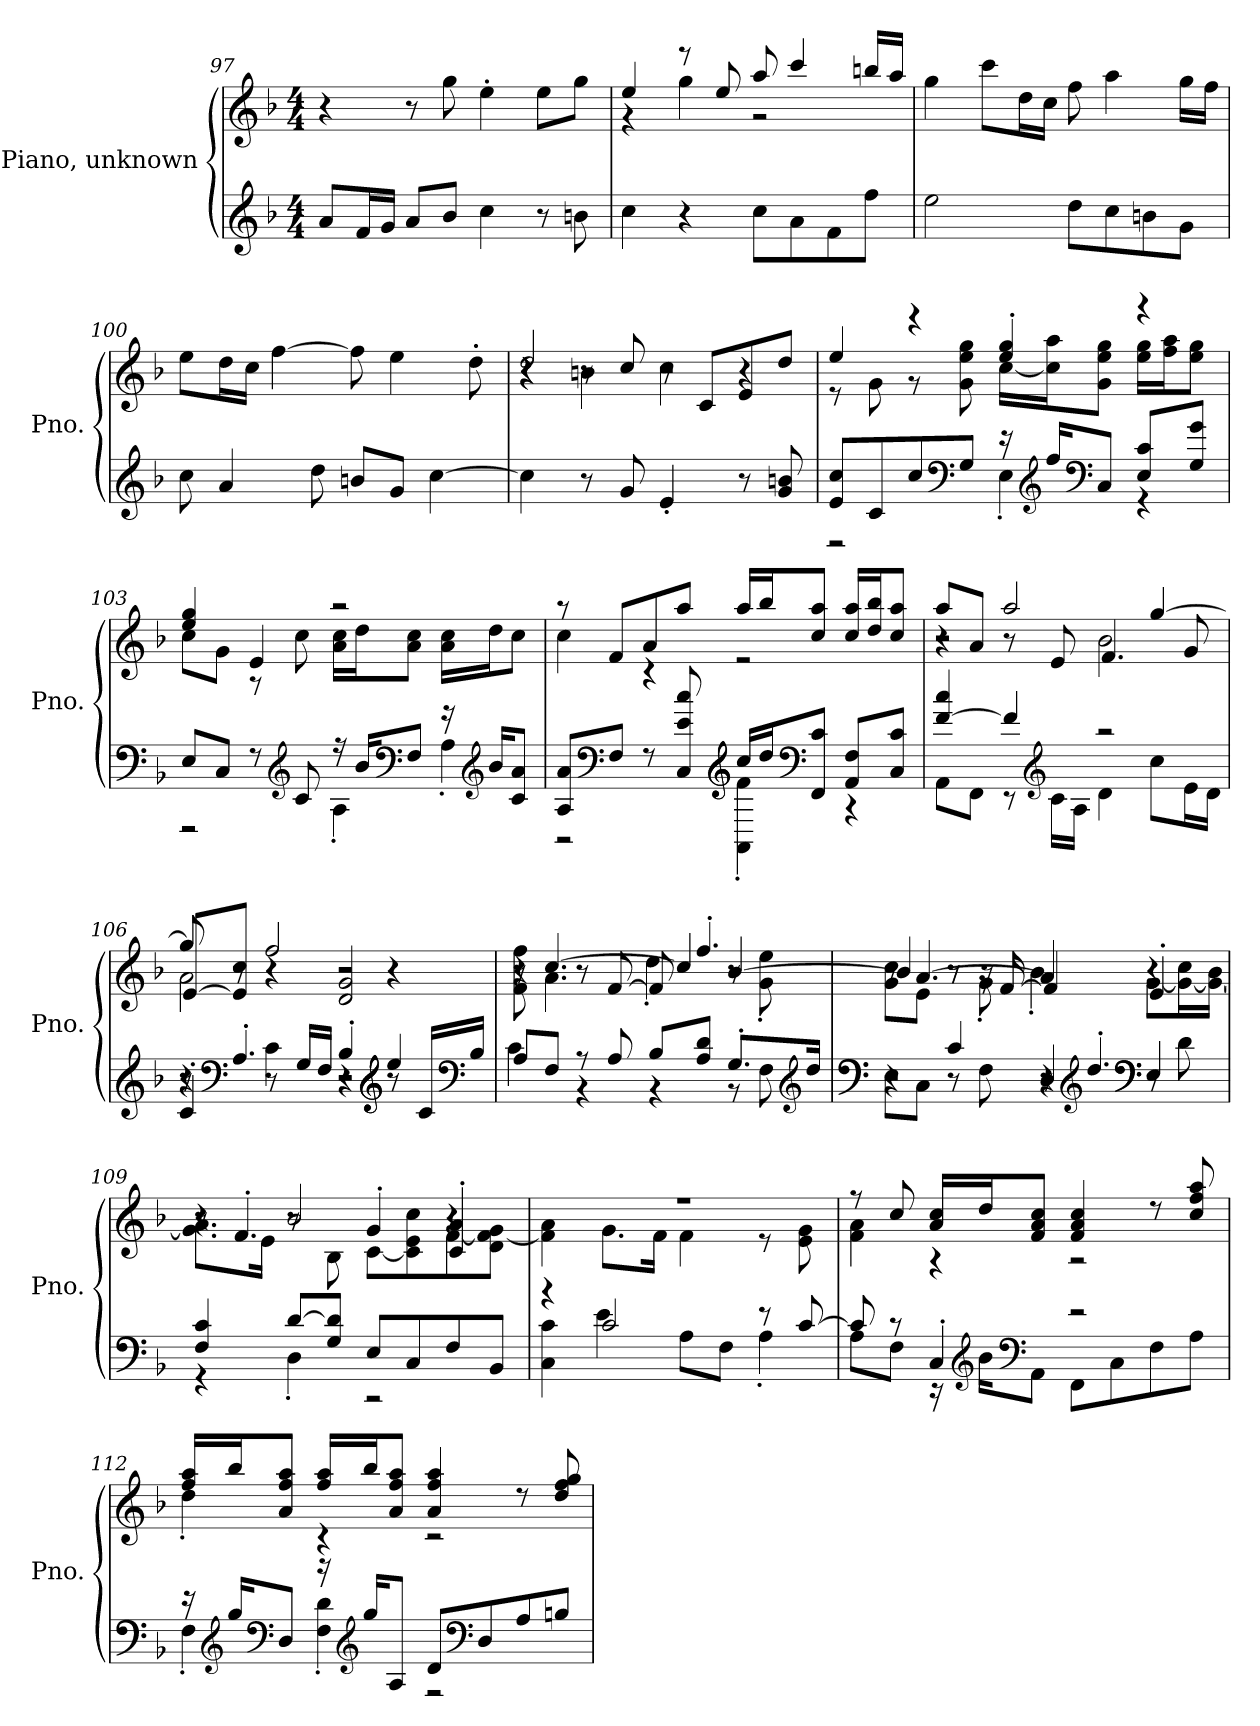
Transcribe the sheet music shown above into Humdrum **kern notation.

**kern	**kern
*part1	*part1
*staff2	*staff1
*I"Piano, unknown	*
*I'Pno.	*
!!LO:LB:g=z
*clefG2	*clefG2
*k[b-]	*k[b-]
*M4/4	*M4/4
=97	=97
8a/L	4r
16f/L	.
16g/JJ	.
8a/L	8r
8b-/J	8gg\
4cc\	4ee'\
8r	8ee\L
8bn\	8gg\J
=98	=98
*	*^
4cc\	4ee/	4r
4r	8r	4gg\
.	8ee/	.
8cc\L	8aa/	2r
8a\	4ccc/	.
8f\	.	.
8ff\J	16bbn/LL	.
.	16aa/JJ	.
*	*v	*v
=99	=99
2ee\	4gg\
.	8ccc\L
.	16dd\L
.	16cc\JJ
8dd\L	8ff\
8cc\	4aa\
8bn\	.
8g\J	16gg\LL
.	16ff\JJ
=100	=100
8cc\	8ee\L
4a/	16dd\L
.	16cc\JJ
.	[4ff\
8dd\	.
8bn/L	8ff\]
8g/J	4ee\
[4cc\	.
.	8dd'\
!!LO:LB:g=z
=101	=101
*	*^
*	*	*^
4cc\]	2dd/	4r	4r
8r	.	4bn\	8r
8g/	.	.	8cc/
4e'/	2r	4cc\	8r
.	.	.	8c/L
8r	.	4r	8e/
8g/ 8bn/	.	.	8dd/J
*	*	*v	*v
=102	=102	=102
*^	*	*
8e/ 8cc/L	2r	4ee/	8r
8c/	.	.	8g\
8cc/	.	4r	8r
*clefF4	*	*	*
8G/J	.	.	8g\ 8ee\ 8gg\
16r	4E'\	4ee/' 4gg/'	[16cc\LL
*clefG2	*	*	*
16ff/KL	.	.	16cc\] 16aa\J
*clefF4	*	*	*
8C/J	.	.	8g\ 8ee\ 8gg\J
8E/ 8c/L	4r	4r	16ee\ 16gg\LL
.	.	.	16ff\ 16aa\J
8G/ 8g/J	.	.	8ee\ 8gg\J
=103	=103	=103	=103
8E/L	2r	4ee/ 4gg/	8cc\L
8C/J	.	.	8g\J
8r	.	4e/	8r
*clefG2	*	*	*
8c/	.	.	8cc\
16r	4A'\	2r	16a\ 16cc\LL
16b-/KL	.	.	16dd\J
*clefF4	*	*	*
8F/J	.	.	8a\ 8cc\J
16r	4A'\	.	16a\ 16cc\LL
*clefG2	*	*	*
16b-/KL	.	.	16dd\J
8c/ 8a/J	.	.	8cc\J
!!LO:LB:g=z	!!
=104	=104	=104	=104
8A/ 8a/L	2r	8r	4cc\
*clefF4	*	*	*
8F/J	.	8f/L	.
8r	.	8a/	4r
8C/ 8e/ 8cc/	.	8aa/J	.
*clefG2	*	*	*
16cc/LL	4AA\' 4f\'	16aa/LL	2r
16dd/J	.	16bb-/J	.
*clefF4	*	*	*
8FF/ 8c/J	.	8cc/ 8aa/J	.
8AA/ 8F/L	4r	16cc/ 16aa/LL	.
.	.	16dd/ 16bb-/J	.
8C/ 8c/J	.	8cc/ 8aa/J	.
=105	=105	=105	=105
*	*	*	*^
[4f/ 4cc/	8AA\L	4r	2r	8aa/L
.	8FF\J	.	.	8a/J
4f/]	8r	2aa/	.	8r
*clefG2	*	*	*	*
.	16c\LL	.	.	8e/
.	16A\JJ	.	.	.
2r	4d\	.	2b-\	4.f/
.	8cc\L	[4gg/	.	.
.	16e\L	.	.	8g/
.	16d\JJ	.	.	.
!!LO:LB:g=z	!!	!!
=106	=106	=106	=106	=106
*	*^	*	*	*
8r	4r	4c'/	8gg/]	2a\	[8e/L
*clefF4	*	*	*	*	*
4.A'/	.	.	8r	.	8e/] 8cc/J
.	4c\	8r	2ff/	.	4r
.	.	16G/LL	.	.	.
.	.	16F/JJ	.	.	.
4r	2r	4B-'/	.	2r	2d/ 2g/
*clefG2	*	*	*	*	*
4ee/	.	8r	4r	.	.
.	.	16c/LL	.	.	.
*clefF4	*	*	*	*	*
.	.	16B-/JJ	.	.	.
*	*v	*v	*	*	*
=107	=107	=107	=107	=107
8A/L	4c\	4r	8f\ 8ff\	8r
8F/J	.	.	4.a\	[4.cc/
8r	4r	8r	.	.
8A/	.	[8f/	.	.
8B-/L	4r	8f/]	4dd'\	4cc/]
8A/ 8d/J	.	4.ff'/	.	.
8.G'/L	8r	.	8r	[4b-/
.	8F\	.	8g\' 8ee\'	.
*clefG2	*	*	*	*
16dd/Jk	.	.	.	.
*v	*v	*	*	*
!!LO:LB:g=z	!!	!!
=108	=108	=108	=108
*clefF4	*	*	*
*^	*	*	*
*	*^	*	*	*
2r	8E\L	4r	8r	8g\ 8cc\L	4b-/]
.	8C\J	.	[4.a/	8e\J	.
.	8r	4c/	.	8r	8r
.	8F\	.	.	8g'\	16r
.	.	.	.	.	[16f/
8r	4r	4D/	4a/]	4b-'\	4f/]
*clefG2	*	*	*	*	*
4.dd'/	.	.	.	.	.
*clefF4	*	*	*	*	*
.	8r	4E/	4r	[8g\L	4e'/
.	8d\	.	.	16g\_ 16cc\L	.
.	.	.	.	16g\_ 16b-\JJ	.
*	*v	*v	*	*	*
=109	=109	=109	=109	=109
4F/ 4c/	4r	4r	8.g\] 8.a\L	8r
.	.	.	.	4.f'/
.	.	.	16e\Jk	.
[8d/L	4D'\	2b-/	8r	.
8G/ 8d/]J	.	.	8B-\	.
8E/L	2r	.	[8c\L	4g'/
8C/	.	.	8c\] 8e\ 8cc\	.
8F/	.	4r	[8f\	4c/' 4a/'
8BB-/J	.	.	8d\ 8f\_ 8g\J	.
*	*	*	*v	*v
=110	=110	=110	=110
4r	4C\ 4c\	1r	4f\] 4a\
2c/	4e\	.	8.g\L
.	.	.	16f\Jk
.	8A\L	.	4f\
.	8F\J	.	.
8r	4A'\	.	8r
[8c/	.	.	8e\ 8g\
!!LO:PB:g=z	!!
=111	=111	=111	=111
8c/]	8A\L	8r	4f\ 4a\
8r	8F\J	8cc/	.
4C'/	16r	16a/ 16cc/LL	4r
*clefG2	*	*	*
.	16b-\KL	16dd/J	.
*clefF4	*	*	*
.	8AA\J	8f/ 8a/ 8cc/J	.
2r	8FF\L	4f/ 4a/ 4cc/	2r
.	8C\	.	.
.	8F\	8r	.
.	8A\J	8cc/ 8ff/ 8aa/	.
=112	=112	=112	=112
16r	4F'\	16ff/ 16aa/LL	4dd'\
*clefG2	*	*	*
16gg/KL	.	16bb-/J	.
*clefF4	*	*	*
8D/J	.	8a/ 8ff/ 8aa/J	.
16r	4F\' 4d\'	16ff/ 16aa/LL	4r
*clefG2	*	*	*
16gg/KL	.	16bb-/J	.
8A/J	.	8a/ 8ff/ 8aa/J	.
8d/L	2r	4a/ 4ff/ 4aa/	2r
*clefF4	*	*	*
8D/	.	.	.
8A/	.	8r	.
8Bn/J	.	8dd/ 8ff/ 8gg/	.
*v	*v	*	*
*	*v	*v
=	=
*-	*-
